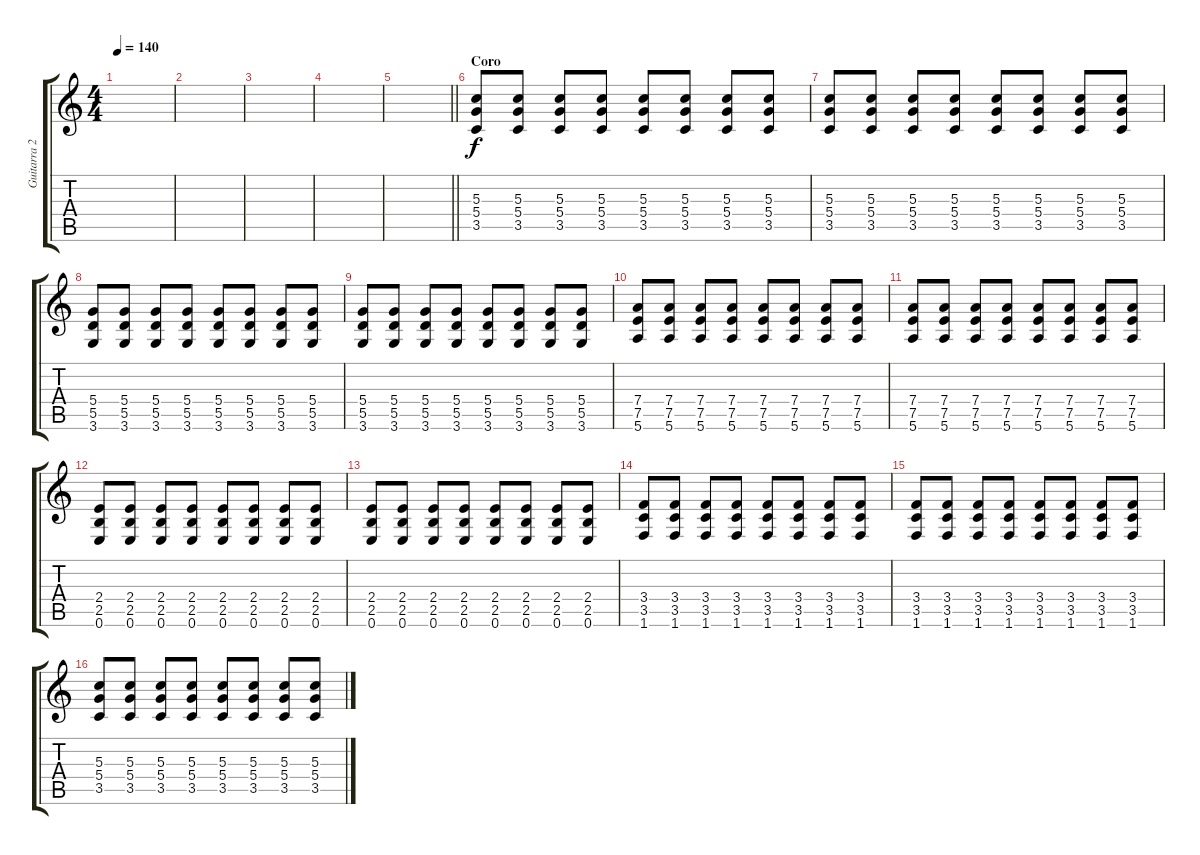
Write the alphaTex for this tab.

\track ("Guitarra 2 Electrica" "Guitarra 2") {instrument electricguitarclean}
\staff {score tabs}
\tuning (E4 B3 G3 D3 A2 E2) {hide}
\ts (4 4)
\tempo 140
\clef g2
\ks c
|
|
|
|
\barLineRight lightlight
|
\section ("" "Coro")
(5.3 5.4 3.5).8 (5.3 5.4 3.5).8 (5.3 5.4 3.5).8 (5.3 5.4 3.5).8 (5.3 5.4 3.5).8 (5.3 5.4 3.5).8 (5.3 5.4 3.5).8 (5.3 5.4 3.5).8 |
(5.3 5.4 3.5).8 (5.3 5.4 3.5).8 (5.3 5.4 3.5).8 (5.3 5.4 3.5).8 (5.3 5.4 3.5).8 (5.3 5.4 3.5).8 (5.3 5.4 3.5).8 (5.3 5.4 3.5).8 |
(5.4 5.5 3.6).8 (5.4 5.5 3.6).8 (5.4 5.5 3.6).8 (5.4 5.5 3.6).8 (5.4 5.5 3.6).8 (5.4 5.5 3.6).8 (5.4 5.5 3.6).8 (5.4 5.5 3.6).8 |
(5.4 5.5 3.6).8 (5.4 5.5 3.6).8 (5.4 5.5 3.6).8 (5.4 5.5 3.6).8 (5.4 5.5 3.6).8 (5.4 5.5 3.6).8 (5.4 5.5 3.6).8 (5.4 5.5 3.6).8 |
(7.4 7.5 5.6).8 (7.4 7.5 5.6).8 (7.4 7.5 5.6).8 (7.4 7.5 5.6).8 (7.4 7.5 5.6).8 (7.4 7.5 5.6).8 (7.4 7.5 5.6).8 (7.4 7.5 5.6).8 |
(7.4 7.5 5.6).8 (7.4 7.5 5.6).8 (7.4 7.5 5.6).8 (7.4 7.5 5.6).8 (7.4 7.5 5.6).8 (7.4 7.5 5.6).8 (7.4 7.5 5.6).8 (7.4 7.5 5.6).8 |
(2.4 2.5 0.6).8 (2.4 2.5 0.6).8 (2.4 2.5 0.6).8 (2.4 2.5 0.6).8 (2.4 2.5 0.6).8 (2.4 2.5 0.6).8 (2.4 2.5 0.6).8 (2.4 2.5 0.6).8 |
(2.4 2.5 0.6).8 (2.4 2.5 0.6).8 (2.4 2.5 0.6).8 (2.4 2.5 0.6).8 (2.4 2.5 0.6).8 (2.4 2.5 0.6).8 (2.4 2.5 0.6).8 (2.4 2.5 0.6).8 |
(3.4 3.5 1.6).8 (3.4 3.5 1.6).8 (3.4 3.5 1.6).8 (3.4 3.5 1.6).8 (3.4 3.5 1.6).8 (3.4 3.5 1.6).8 (3.4 3.5 1.6).8 (3.4 3.5 1.6).8 |
(3.4 3.5 1.6).8 (3.4 3.5 1.6).8 (3.4 3.5 1.6).8 (3.4 3.5 1.6).8 (3.4 3.5 1.6).8 (3.4 3.5 1.6).8 (3.4 3.5 1.6).8 (3.4 3.5 1.6).8 |
(5.3 5.4 3.5).8 (5.3 5.4 3.5).8 (5.3 5.4 3.5).8 (5.3 5.4 3.5).8 (5.3 5.4 3.5).8 (5.3 5.4 3.5).8 (5.3 5.4 3.5).8 (5.3 5.4 3.5).8
